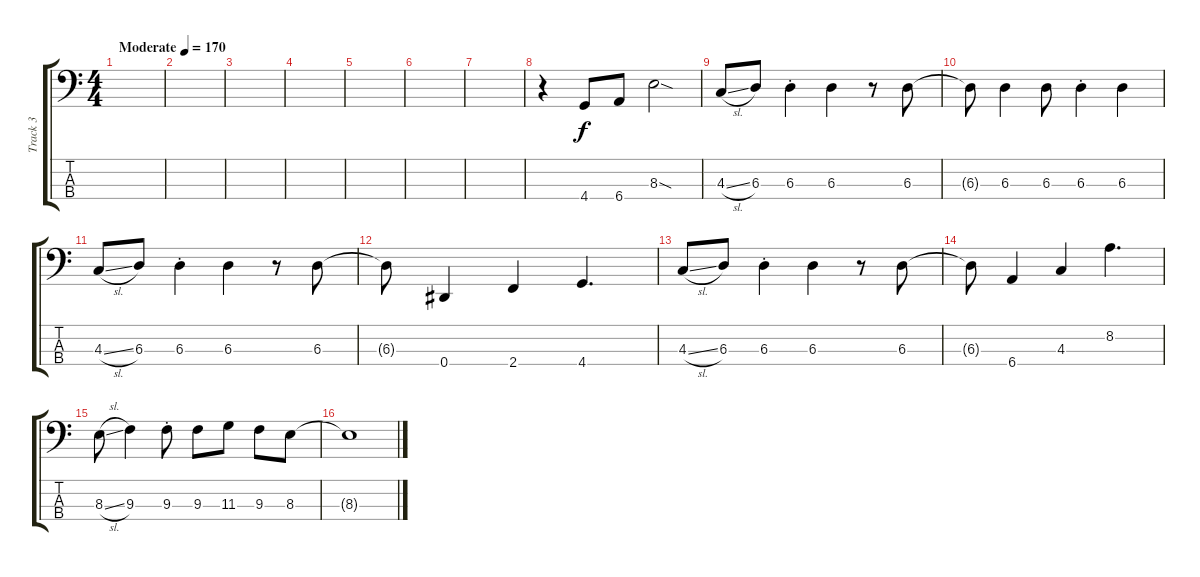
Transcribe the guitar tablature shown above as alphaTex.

\track ("Track 3" "Track 3") {instrument electricbassfinger}
\staff {score tabs}
\tuning (Gb2 Db2 Ab1 Eb1) {hide}
\ts (4 4)
\tempo (170 "Moderate")
\clef f4
\ks c
|
|
|
|
|
|
|
r.4 4.4.8 6.4.8 8.3{sod}.2 |
4.3{sl}.8 6.3.8 6.3{st}.4 6.3.4 r.8 6.3.8{txt ""} |
6.3{t}.8 6.3.4 6.3.8 6.3{st}.4 6.3.4 |
4.3{sl}.8 6.3.8 6.3{st}.4 6.3.4 r.8 6.3.8 |
6.3{t}.8 0.4.4 2.4.4 4.4.4{d} |
4.3{sl}.8 6.3.8 6.3{st}.4 6.3.4 r.8 6.3.8 |
6.3{t}.8 6.4.4 4.3.4 8.2.4{d} |
8.3{sl}.8 9.3.4 9.3{st}.8 9.3.8 11.3.8 9.3.8 8.3.8 |
8.3{t}.1
